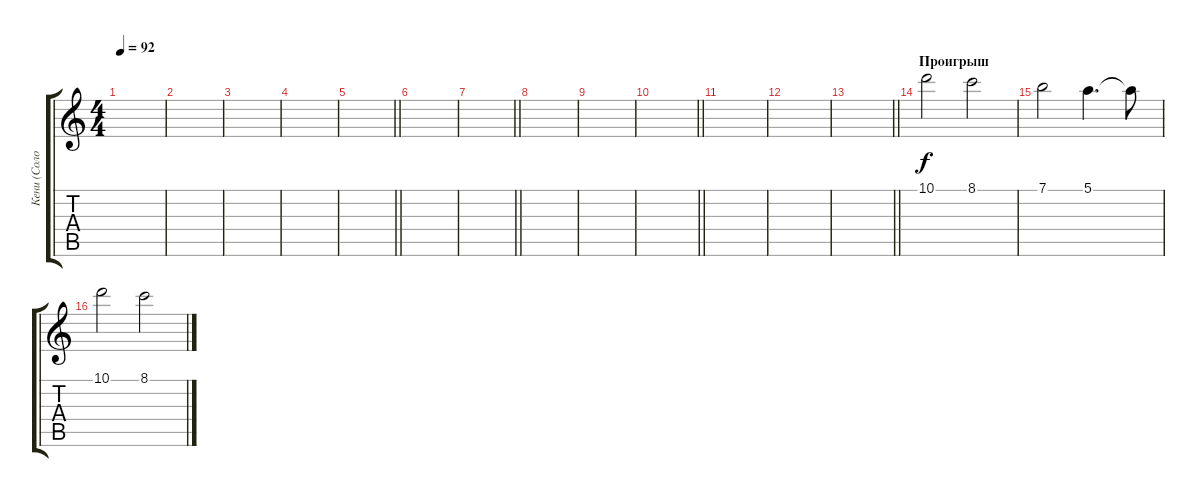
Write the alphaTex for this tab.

\track ("Кени (Соло)" "Кени (Соло") {instrument overdrivenguitar}
\staff {score tabs}
\tuning (E4 B3 G3 D3 A2 E2) {hide}
\ts (4 4)
\tempo 92
\clef g2
\ks c
|
|
|
|
\barLineRight lightlight
|
\section ("" "")
|
\barLineRight lightlight
|
|
|
\barLineRight lightlight
|
|
|
\barLineRight lightlight
|
\section ("" "Проигрыш")
10.1.2 8.1.2 |
7.1.2 5.1.4{d} 5.1{t}.8 |
10.1.2 8.1.2
